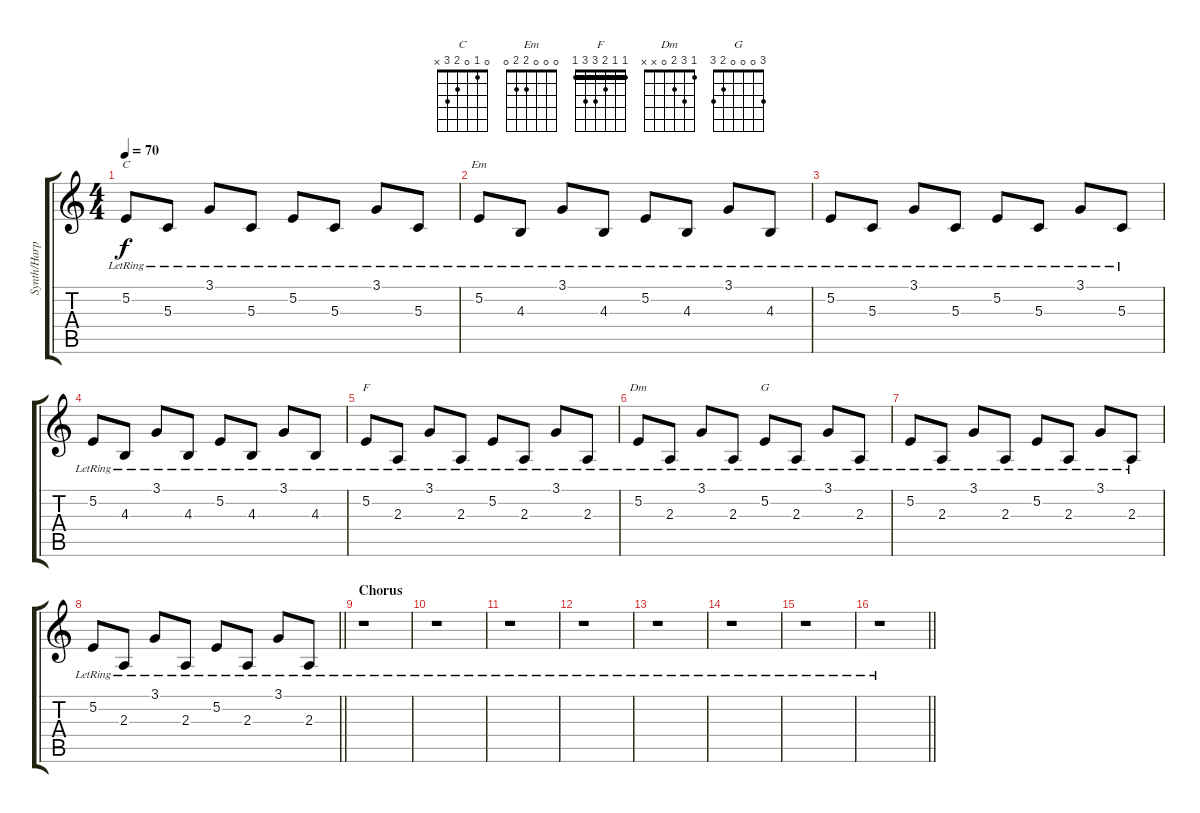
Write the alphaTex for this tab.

\track ("Synth/Harp" "Synth/Harp") {instrument pad1newage}
\staff {score tabs}
\tuning (E4 B3 G3 D3 A2 E2) {hide}
\chord ("C" 0 1 0 2 3 x)
\chord ("Em" 0 0 0 2 2 0)
\chord ("F" 1 1 2 3 3 1) {barre 1}
\chord ("Dm" 1 3 2 0 x x)
\chord ("G" 3 0 0 0 2 3)
\ts (4 4)
\tempo 70
\clef g2
\ks c
5.2{lr}.8{ch "C" dy f} 5.3{lr}.8 3.1{lr}.8 5.3{lr}.8 5.2{lr}.8 5.3{lr}.8 3.1{lr}.8 5.3{lr}.8 |
5.2{lr}.8{ch "Em"} 4.3{lr}.8 3.1{lr}.8 4.3{lr}.8 5.2{lr}.8 4.3{lr}.8 3.1{lr}.8 4.3{lr}.8 |
5.2{lr}.8 5.3{lr}.8 3.1{lr}.8 5.3{lr}.8 5.2{lr}.8 5.3{lr}.8 3.1{lr}.8 5.3{lr}.8 |
5.2{lr}.8 4.3{lr}.8 3.1{lr}.8 4.3{lr}.8 5.2{lr}.8 4.3{lr}.8 3.1{lr}.8 4.3{lr}.8 |
5.2{lr}.8{ch "F"} 2.3{lr}.8 3.1{lr}.8 2.3{lr}.8 5.2{lr}.8 2.3{lr}.8 3.1{lr}.8 2.3{lr}.8 |
5.2{lr}.8{ch "Dm"} 2.3{lr}.8 3.1{lr}.8 2.3{lr}.8 5.2{lr}.8{ch "G"} 2.3{lr}.8 3.1{lr}.8 2.3{lr}.8 |
5.2{lr}.8 2.3{lr}.8 3.1{lr}.8 2.3{lr}.8 5.2{lr}.8 2.3{lr}.8 3.1{lr}.8 2.3{lr}.8 |
\barLineRight lightlight
5.2{lr}.8 2.3{lr}.8 3.1{lr}.8 2.3{lr}.8 5.2{lr}.8 2.3{lr}.8 3.1{lr}.8 2.3{lr}.8 |
\section ("" "Chorus")
r.1 |
r.1 |
r.1 |
r.1 |
r.1 |
r.1 |
r.1 |
\barLineRight lightlight
r.1
